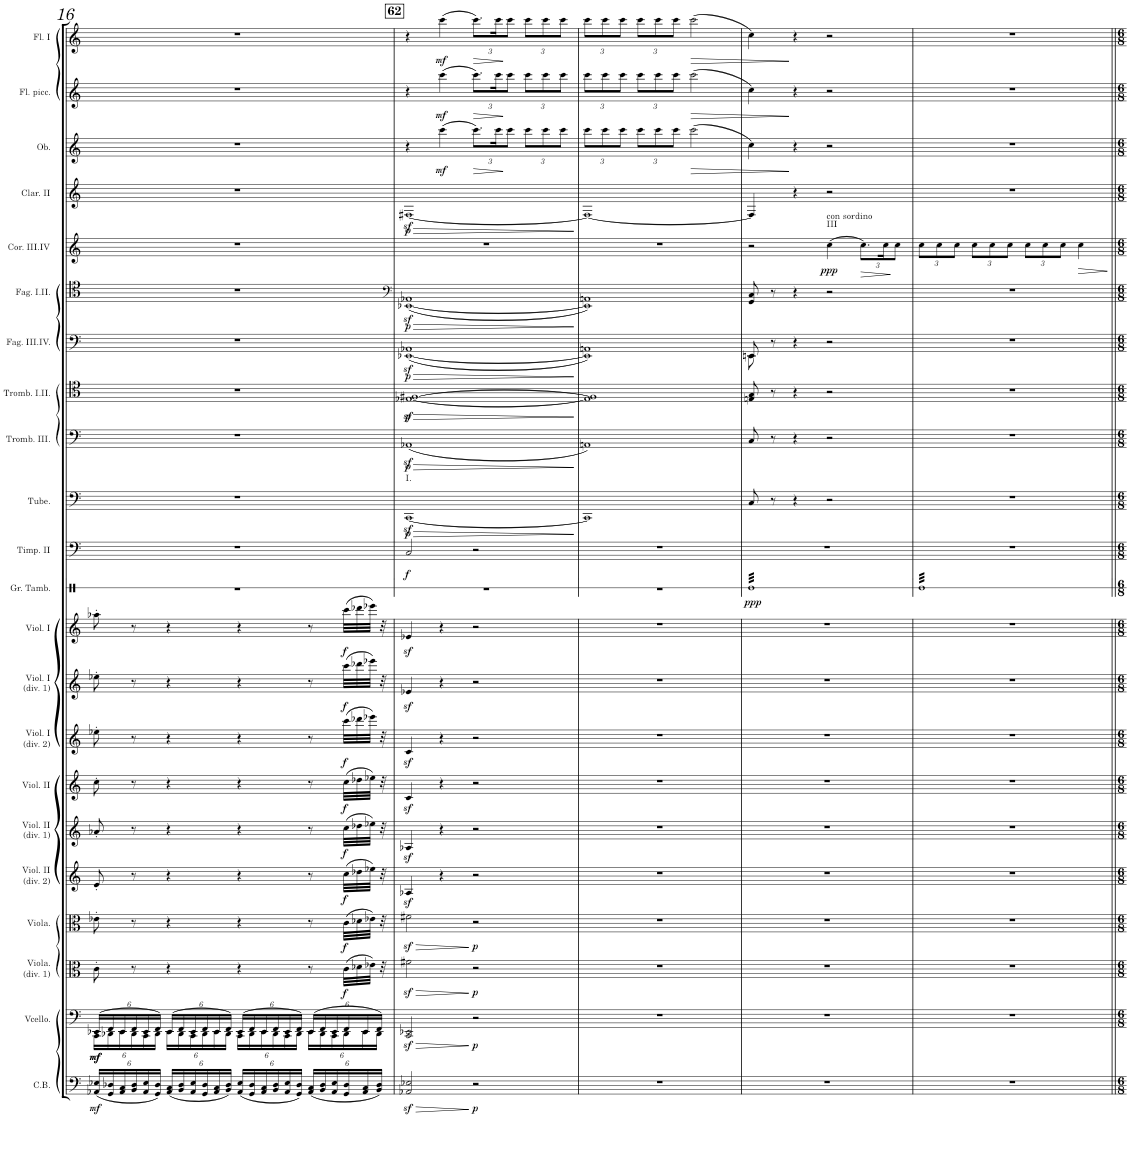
**kern	**dynam	**kern	**dynam	**kern	**dynam	**kern	**dynam	**kern	**dynam	**kern	**dynam	**kern	**dynam	**kern	**dynam	**kern	**dynam	**kern	**dynam	**kern	**dynam	**kern	**dynam	**kern	**dynam	**kern	**dynam	**kern	**dynam	**kern	**dynam	**kern	**dynam	**kern	**dynam	**kern	**dynam	**kern	**dynam	**kern	**dynam
*part21	*part21	*part20	*part20	*part19	*part19	*part18	*part18	*part17	*part17	*part16	*part16	*part15	*part15	*part14	*part14	*part13	*part13	*part12	*part12	*part11	*part11	*part10	*part10	*part9	*part9	*part8	*part8	*part7	*part7	*part6	*part6	*part5	*part5	*part4	*part4	*part3	*part3	*part2	*part2	*part1	*part1
*staff21	*staff21	*staff20	*staff20	*staff19	*staff19	*staff18	*staff18	*staff17	*staff17	*staff16	*staff16	*staff15	*staff15	*staff14	*staff14	*staff13	*staff13	*staff12	*staff12	*staff11	*staff11	*staff10	*staff10	*staff9	*staff9	*staff8	*staff8	*staff7	*staff7	*staff6	*staff6	*staff5	*staff5	*staff4	*staff4	*staff3	*staff3	*staff2	*staff2	*staff1	*staff1
*I"Contrabasso	*	*I"Violoncello	*	*I"Violas	*	*I"Viola.	*	*I"Violins	*	*I"Violino II.	*	*I"Violins	*	*I"Violins	*	*I"Violino I.	*	*I"Violins	*	*I"Timpani II         in Gis (Sol#) Cis (Ut#)	*	*I"2 Tube.	*	*I"Trombone III.	*	*I"Tromboni I e II.	*	*I"Bassoon	*	*I"I.II.  4 Fagotti          III.IV.	*	*I"High C Horn	*	*I"C Clarinet	*	*I"2 Oboi.	*	*I"Flauto piccolo.	*	*I"Flauto I.	*
*I'C.B.	*	*I'Vcello.	*	*	*	*I'Viola.	*	*	*	*	*	*	*	*	*	*	*	*I'Viol. I	*	*I'Timp. II	*	*I'Tube.	*	*I'Tromb. III.	*	*I'Tromb. I.II.	*	*	*	*I'Fag. I.II.	*	*	*	*	*	*I'Ob.	*	*I'Fl. picc.	*	*I'Fl. I	*
!!LO:PB:g=z
*clefF4	*	*clefF4	*	*clefC3	*	*clefC3	*	*clefG2	*	*clefG2	*	*clefG2	*	*clefG2	*	*clefG2	*	*clefG2	*	*clefF4	*	*clefF4	*	*clefF4	*	*clefC4	*	*clefF4	*	*clefC4	*	*clefG2	*	*clefG2	*	*clefG2	*	*clefG2	*	*clefG2	*
*Trd7c12	*	*	*	*	*	*	*	*	*	*	*	*	*	*	*	*	*	*	*	*	*	*	*	*	*	*	*	*	*	*	*	*Trd7c12	*	*Trd1c2	*	*	*	*Trd-7c-12	*	*	*
*k[]	*	*k[]	*	*k[]	*	*k[]	*	*k[]	*	*k[]	*	*k[]	*	*k[]	*	*k[]	*	*k[]	*	*k[]	*	*k[]	*	*k[]	*	*k[]	*	*k[]	*	*k[]	*	*k[]	*	*k[]	*	*k[]	*	*k[]	*	*k[]	*
*M4/4	*	*M4/4	*	*M4/4	*	*M4/4	*	*M4/4	*	*M4/4	*	*M4/4	*	*M4/4	*	*M4/4	*	*M4/4	*	*M4/4	*	*M4/4	*	*M4/4	*	*M4/4	*	*M4/4	*	*M4/4	*	*M4/4	*	*M4/4	*	*M4/4	*	*M4/4	*	*M4/4	*
*met(c)	*	*met(c)	*	*met(c)	*	*met(c)	*	*met(c)	*	*met(c)	*	*met(c)	*	*met(c)	*	*met(c)	*	*met(c)	*	*met(c)	*	*met(c)	*	*met(c)	*	*met(c)	*	*met(c)	*	*met(c)	*	*met(c)	*	*met(c)	*	*met(c)	*	*met(c)	*	*met(c)	*
*Xbrackettup	*	*Xbrackettup	*	*	*	*	*	*	*	*	*	*	*	*	*	*	*	*	*	*	*	*	*	*	*	*	*	*	*	*	*	*	*	*	*	*	*	*	*	*	*
=16	=16	=16	=16	=16	=16	=16	=16	=16	=16	=16	=16	=16	=16	=16	=16	=16	=16	=16	=16	=16	=16	=16	=16	=16	=16	=16	=16	=16	=16	=16	=16	=16	=16	=16	=16	=16	=16	=16	=16	=16	=16
*	*	*^	*	*	*	*	*	*	*	*	*	*	*	*	*	*	*	*	*	*	*	*	*	*	*	*	*	*	*	*	*	*	*	*	*	*	*	*	*	*	*
!	!LO:DY:b	!	!	!LO:DY:b	!	!	!	!	!	!	!	!	!	!	!	!	!	!	!	!	!	!	!	!	!	!	!	!	!	!	!	!	!	!	!	!	!	!	!	!	!	!
!	!	!	!	!LO:DY:n=1:b	!	!	!	!	!	!	!	!	!	!	!	!	!	!	!	!	!	!	!	!	!	!	!	!	!	!	!	!	!	!	!	!	!	!	!	!	!	!
(24AA-X/ 24E-X/LL	mf	(24EE-X/LL	24CC\LL	mf mf	8c'\	.	8e-X'\	.	8e'/	.	8a-X'/	.	8cc'\	.	8ee-X'\	.	8ee-X'\	.	8aa-X'\	.	1r	.	1r	.	1r	.	1r	.	1r	.	1r	.	1r	.	1r	.	1r	.	1r	.	1r	.
24GG/ 24D-X/	.	24FF/	24DD-X\	.	.	.	.	.	.	.	.	.	.	.	.	.	.	.	.	.	.	.	.	.	.	.	.	.	.	.	.	.	.	.	.	.	.	.	.	.	.	.
24AA-/ 24C/	.	24EE-/	24EE-\	.	.	.	.	.	.	.	.	.	.	.	.	.	.	.	.	.	.	.	.	.	.	.	.	.	.	.	.	.	.	.	.	.	.	.	.	.	.	.
24BB/ 24D-/	.	24FF/	24DD-\	.	8r	.	8r	.	8r	.	8r	.	8r	.	8r	.	8r	.	8r	.	.	.	.	.	.	.	.	.	.	.	.	.	.	.	.	.	.	.	.	.	.	.
24AA-/ 24E-/	.	24EE-/	24CC\	.	.	.	.	.	.	.	.	.	.	.	.	.	.	.	.	.	.	.	.	.	.	.	.	.	.	.	.	.	.	.	.	.	.	.	.	.	.	.
24GG/ 24D-/JJ)	.	24FF/JJ)	24DD-\JJ	.	.	.	.	.	.	.	.	.	.	.	.	.	.	.	.	.	.	.	.	.	.	.	.	.	.	.	.	.	.	.	.	.	.	.	.	.	.	.
(24AA-/ 24C/LL	.	(24EE-/LL	24EE-\LL	.	4r	.	4r	.	4r	.	4r	.	4r	.	4r	.	4r	.	4r	.	.	.	.	.	.	.	.	.	.	.	.	.	.	.	.	.	.	.	.	.	.	.
24BB/ 24D-/	.	24FF/	24DD-\	.	.	.	.	.	.	.	.	.	.	.	.	.	.	.	.	.	.	.	.	.	.	.	.	.	.	.	.	.	.	.	.	.	.	.	.	.	.	.
24AA-/ 24E-/	.	24EE-/	24CC\	.	.	.	.	.	.	.	.	.	.	.	.	.	.	.	.	.	.	.	.	.	.	.	.	.	.	.	.	.	.	.	.	.	.	.	.	.	.	.
24GG/ 24D-/	.	24FF/	24DD-\	.	.	.	.	.	.	.	.	.	.	.	.	.	.	.	.	.	.	.	.	.	.	.	.	.	.	.	.	.	.	.	.	.	.	.	.	.	.	.
24AA-/ 24C/	.	24EE-/	24EE-\	.	.	.	.	.	.	.	.	.	.	.	.	.	.	.	.	.	.	.	.	.	.	.	.	.	.	.	.	.	.	.	.	.	.	.	.	.	.	.
24BB/ 24D-/JJ)	.	24FF/JJ)	24DD-\JJ	.	.	.	.	.	.	.	.	.	.	.	.	.	.	.	.	.	.	.	.	.	.	.	.	.	.	.	.	.	.	.	.	.	.	.	.	.	.	.
(24AA-/ 24E-/LL	.	(24EE-/LL	24CC\LL	.	4r	.	4r	.	4r	.	4r	.	4r	.	4r	.	4r	.	4r	.	.	.	.	.	.	.	.	.	.	.	.	.	.	.	.	.	.	.	.	.	.	.
24GG/ 24D-/	.	24FF/	24DD-\	.	.	.	.	.	.	.	.	.	.	.	.	.	.	.	.	.	.	.	.	.	.	.	.	.	.	.	.	.	.	.	.	.	.	.	.	.	.	.
24AA-/ 24C/	.	24EE-/	24EE-\	.	.	.	.	.	.	.	.	.	.	.	.	.	.	.	.	.	.	.	.	.	.	.	.	.	.	.	.	.	.	.	.	.	.	.	.	.	.	.
24BB/ 24D-/	.	24FF/	24DD-\	.	.	.	.	.	.	.	.	.	.	.	.	.	.	.	.	.	.	.	.	.	.	.	.	.	.	.	.	.	.	.	.	.	.	.	.	.	.	.
24AA-/ 24E-/	.	24EE-/	24CC\	.	.	.	.	.	.	.	.	.	.	.	.	.	.	.	.	.	.	.	.	.	.	.	.	.	.	.	.	.	.	.	.	.	.	.	.	.	.	.
24GG/ 24D-/JJ)	.	24FF/JJ)	24DD-\JJ	.	.	.	.	.	.	.	.	.	.	.	.	.	.	.	.	.	.	.	.	.	.	.	.	.	.	.	.	.	.	.	.	.	.	.	.	.	.	.
(24AA-/ 24C/LL	.	(24EE-/LL	24EE-\LL	.	8r	.	8r	.	8r	.	8r	.	8r	.	8r	.	8r	.	8r	.	.	.	.	.	.	.	.	.	.	.	.	.	.	.	.	.	.	.	.	.	.	.
24BB/ 24D-/	.	24FF/	24DD-\	.	.	.	.	.	.	.	.	.	.	.	.	.	.	.	.	.	.	.	.	.	.	.	.	.	.	.	.	.	.	.	.	.	.	.	.	.	.	.
24AA-/ 24E-/	.	24EE-/	24CC\	.	.	.	.	.	.	.	.	.	.	.	.	.	.	.	.	.	.	.	.	.	.	.	.	.	.	.	.	.	.	.	.	.	.	.	.	.	.	.
!	!	!	!	!	!	!LO:DY:b	!	!LO:DY:b	!	!LO:DY:b	!	!LO:DY:b	!	!LO:DY:b	!	!LO:DY:b	!	!LO:DY:b	!	!LO:DY:b	!	!	!	!	!	!	!	!	!	!	!	!	!	!	!	!	!	!	!	!	!	!
24GG/ 24D-/	.	24FF/	24DD-\	.	(32c\LLL	f	(32c\LLL	f	(32cc\LLL	f	(32cc\LLL	f	(32cc\LLL	f	(32ccc\LLL	f	(32ccc\LLL	f	(32ccc\LLL	f	.	.	.	.	.	.	.	.	.	.	.	.	.	.	.	.	.	.	.	.	.	.
.	.	.	.	.	32d-X\	.	32d-X\	.	32dd-X\	.	32dd-X\	.	32dd-X\	.	32ddd-X\	.	32ddd-X\	.	32ddd-X\	.	.	.	.	.	.	.	.	.	.	.	.	.	.	.	.	.	.	.	.	.	.	.
24AA-/ 24C/	.	24EE-/	24EE-\	.	.	.	.	.	.	.	.	.	.	.	.	.	.	.	.	.	.	.	.	.	.	.	.	.	.	.	.	.	.	.	.	.	.	.	.	.	.	.
.	.	.	.	.	32e-X\JJJ)	.	32e-X\JJJ)	.	32ee-X\JJJ)	.	32ee-X\JJJ)	.	32ee-X\JJJ)	.	32eee-X\JJJ)	.	32eee-X\JJJ)	.	32eee-X\JJJ)	.	.	.	.	.	.	.	.	.	.	.	.	.	.	.	.	.	.	.	.	.	.	.
24BB/ 24D-/JJ)	.	24FF/JJ)	24DD-\JJ	.	.	.	.	.	.	.	.	.	.	.	.	.	.	.	.	.	.	.	.	.	.	.	.	.	.	.	.	.	.	.	.	.	.	.	.	.	.	.
.	.	.	.	.	32r	.	32r	.	32r	.	32r	.	32r	.	32r	.	32r	.	32r	.	.	.	.	.	.	.	.	.	.	.	.	.	.	.	.	.	.	.	.	.	.	.
*	*	*v	*v	*	*	*	*	*	*	*	*	*	*	*	*	*	*	*	*	*	*	*	*	*	*	*	*	*	*	*	*	*	*	*	*	*	*	*	*	*	*	*
!!LO:REH:place=s1:a:B:cj:fs=14:t=62
=17	=17	=17	=17	=17	=17	=17	=17	=17	=17	=17	=17	=17	=17	=17	=17	=17	=17	=17	=17	=17	=17	=17	=17	=17	=17	=17	=17	=17	=17	=17	=17	=17	=17	=17	=17	=17	=17	=17	=17	=17	=17
*	*	*	*	*	*	*	*	*	*	*	*	*	*	*	*	*	*	*	*	*	*	*	*	*	*	*	*	*	*	*clefF4	*	*	*	*	*	*	*	*	*	*	*
!	!	!	!	!	!	!	!	!	!	!	!	!	!	!	!	!	!	!	!	!	!	!LO:TX:a:t=I.	!	!	!	!	!	!	!	!	!	!	!	!	!	!	!	!	!	!	!
!	!LO:HP:b	!	!LO:HP:b	!	!LO:HP:b	!	!LO:HP:b	!	!	!	!	!	!	!	!	!	!	!	!	!	!LO:DY:b	!	!LO:HP:b	!	!LO:HP:b	!	!LO:HP:b	!	!LO:HP:b	!	!LO:HP:b	!	!	!	!LO:HP:b	!	!	!	!	!	!
!	!	!	!	!	!	!	!	!	!	!	!	!	!	!	!	!	!	!	!	!	!	!	!LO:DY:n=1:b	!	!LO:DY:n=1:b	!	!LO:DY:n=1:b	!	!LO:DY:n=1:b	!	!LO:DY:n=1:b	!	!	!	!LO:DY:n=1:b	!	!	!	!	!	!
2AA-X/z< 2E-X/z<	>	2CC/z< 2EE-X/z<	>	2f#Xz<\	>	2f#Xz<\	>	4A-Xz</	.	4A-Xz</	.	4cz</	.	4cz</	.	4e-Xz</	.	4e-Xz</	.	2C/	f	[1CCz<	> p	(1AA-Xz<	> p	[1E-Xz< [1F#Xz<	> p	([1EE-Xz< 1AA-Xz<	> p	([1EE-Xz< 1AA-Xz<	> p	1r	.	[1F#Xz<	> p	4r	.	4r	.	4r	.
!	!	!	!	!	!	!	!	!	!	!	!	!	!	!	!	!	!	!	!	!	!	!	!	!	!	!	!	!	!	!	!	!	!	!	!	!	!LO:DY:b	!	!LO:DY:b	!	!LO:DY:b
.	.	.	.	.	.	.	.	4r	.	4r	.	4r	.	4r	.	4r	.	4r	.	.	.	.	.	.	.	.	.	.	.	.	.	.	.	.	.	(4ccc\	mf	(4ccc\	mf	(4ccc\	mf
*	*	*	*	*	*	*	*	*	*	*	*	*	*	*	*	*	*	*	*	*	*	*	*	*	*	*	*	*	*	*	*	*	*	*	*	*Xbrackettup	*	*	*	*	*
!	!	!	!	!	!	!	!	!	!	!	!	!	!	!	!	!	!	!	!	!	!	!	!	!	!	!	!	!	!	!	!	!	!	!	!	!	!LO:HP:b	!	!	!	!
*	*	*	*	*	*	*	*	*	*	*	*	*	*	*	*	*	*	*	*	*	*	*	*	*	*	*	*	*	*	*	*	*	*	*	*	*	*	*Xbrackettup	*	*	*
!	!	!	!	!	!	!	!	!	!	!	!	!	!	!	!	!	!	!	!	!	!	!	!	!	!	!	!	!	!	!	!	!	!	!	!	!	!	!	!LO:HP:b	!	!
*	*	*	*	*	*	*	*	*	*	*	*	*	*	*	*	*	*	*	*	*	*	*	*	*	*	*	*	*	*	*	*	*	*	*	*	*	*	*	*	*Xbrackettup	*
!	!LO:DY:n=1:b	!	!LO:DY:n=1:b	!	!LO:DY:n=1:b	!	!LO:DY:n=1:b	!	!	!	!	!	!	!	!	!	!	!	!	!	!	!	!	!	!	!	!	!	!	!	!	!	!	!	!	!	!	!	!	!	!LO:HP:b
2r	] p	2r	] p	2r	] p	2r	] p	2r	.	2r	.	2r	.	2r	.	2r	.	2r	.	2r	.	.	.	.	.	.	.	.	.	.	.	.	.	.	.	12.ccc\L)	>	12.ccc\L)	>	12.ccc\L)	>
.	.	.	.	.	.	.	.	.	.	.	.	.	.	.	.	.	.	.	.	.	.	.	.	.	.	.	.	.	.	.	.	.	.	.	.	24ccc\K	.	24ccc\K	.	24ccc\K	.
.	.	.	.	.	.	.	.	.	.	.	.	.	.	.	.	.	.	.	.	.	.	.	.	.	.	.	.	.	.	.	.	.	.	.	.	12ccc\J	]	12ccc\J	]	12ccc\J	]
.	.	.	.	.	.	.	.	.	.	.	.	.	.	.	.	.	.	.	.	.	.	.	.	.	.	.	.	.	.	.	.	.	.	.	.	12ccc\L	.	12ccc\L	.	12ccc\L	.
.	.	.	.	.	.	.	.	.	.	.	.	.	.	.	.	.	.	.	.	.	.	.	.	.	.	.	.	.	.	.	.	.	.	.	.	12ccc\	.	12ccc\	.	12ccc\	.
.	.	.	.	.	.	.	.	.	.	.	.	.	.	.	.	.	.	.	.	.	.	.	.	.	.	.	.	.	.	.	.	.	.	.	.	12ccc\J	.	12ccc\J	.	12ccc\J	.
.	.	.	.	.	.	.	.	.	.	.	.	.	.	.	.	.	.	.	.	.	.	.	]	.	]	.	]	.	]	.	]	.	.	.	]	.	.	.	.	.	.
=18	=18	=18	=18	=18	=18	=18	=18	=18	=18	=18	=18	=18	=18	=18	=18	=18	=18	=18	=18	=18	=18	=18	=18	=18	=18	=18	=18	=18	=18	=18	=18	=18	=18	=18	=18	=18	=18	=18	=18	=18	=18
1r	.	1r	.	1r	.	1r	.	1r	.	1r	.	1r	.	1r	.	1r	.	1r	.	1r	.	1CC]	.	1AAn)	.	1E-] 1F#]	.	1EE-] 1AAn)	.	1EE-] 1AAn)	.	1r	.	1F#_	.	12ccc\L	.	12ccc\L	.	12ccc\L	.
.	.	.	.	.	.	.	.	.	.	.	.	.	.	.	.	.	.	.	.	.	.	.	.	.	.	.	.	.	.	.	.	.	.	.	.	12ccc\	.	12ccc\	.	12ccc\	.
.	.	.	.	.	.	.	.	.	.	.	.	.	.	.	.	.	.	.	.	.	.	.	.	.	.	.	.	.	.	.	.	.	.	.	.	12ccc\J	.	12ccc\J	.	12ccc\J	.
.	.	.	.	.	.	.	.	.	.	.	.	.	.	.	.	.	.	.	.	.	.	.	.	.	.	.	.	.	.	.	.	.	.	.	.	12ccc\L	.	12ccc\L	.	12ccc\L	.
.	.	.	.	.	.	.	.	.	.	.	.	.	.	.	.	.	.	.	.	.	.	.	.	.	.	.	.	.	.	.	.	.	.	.	.	12ccc\	.	12ccc\	.	12ccc\	.
.	.	.	.	.	.	.	.	.	.	.	.	.	.	.	.	.	.	.	.	.	.	.	.	.	.	.	.	.	.	.	.	.	.	.	.	12ccc\J	.	12ccc\J	.	12ccc\J	.
!	!	!	!	!	!	!	!	!	!	!	!	!	!	!	!	!	!	!	!	!	!	!	!	!	!	!	!	!	!	!	!	!	!	!	!	!	!LO:HP:b	!	!LO:HP:b	!	!LO:HP:b
.	.	.	.	.	.	.	.	.	.	.	.	.	.	.	.	.	.	.	.	.	.	.	.	.	.	.	.	.	.	.	.	.	.	.	.	(2ccc\	>	(2ccc\	>	(2ccc\	>
=19	=19	=19	=19	=19	=19	=19	=19	=19	=19	=19	=19	=19	=19	=19	=19	=19	=19	=19	=19	=19	=19	=19	=19	=19	=19	=19	=19	=19	=19	=19	=19	=19	=19	=19	=19	=19	=19	=19	=19	=19	=19
*	*	*	*	*	*	*	*	*	*	*	*	*	*	*	*	*	*	*	*	*	*	*	*	*	*	*	*	*^	*	*	*	*	*	*	*	*	*	*	*	*	*
1r	.	1r	.	1r	.	1r	.	1r	.	1r	.	1r	.	1r	.	1r	.	1r	.	1r	.	8C/	.	8C/	.	8En/ 8G/	.	8EEn/	8EE\	.	8GG/ 8C/	.	2r	.	4F#/]	.	4cc\)	.	4cc\)	.	4cc\)	.
.	.	.	.	.	.	.	.	.	.	.	.	.	.	.	.	.	.	.	.	.	.	8r	.	8r	.	8r	.	8r	2..ryy	.	8r	.	.	.	.	.	.	.	.	.	.	.
.	.	.	.	.	.	.	.	.	.	.	.	.	.	.	.	.	.	.	.	.	.	4r	.	4r	.	4r	.	4r	.	.	4r	.	.	.	4r	.	4r	]	4r	]	4r	]
!	!	!	!	!	!	!	!	!	!	!	!	!	!	!	!	!	!	!	!	!	!	!	!	!	!	!	!	!	!	!	!	!	!LO:TX:a:t=III	!	!	!	!	!	!	!	!	!
!	!	!	!	!	!	!	!	!	!	!	!	!	!	!	!	!	!	!	!	!	!	!	!	!	!	!	!	!	!	!	!	!	!LO:TX:a:t=con sordino	!	!	!	!	!	!	!	!	!
!	!	!	!	!	!	!	!	!	!	!	!	!	!	!	!	!	!	!	!	!	!	!	!	!	!	!	!	!	!	!	!	!	!	!LO:DY:b	!	!	!	!	!	!	!	!
.	.	.	.	.	.	.	.	.	.	.	.	.	.	.	.	.	.	.	.	.	.	2r	.	2r	.	2r	.	2r	.	.	2r	.	(4cc\	ppp	2r	.	2r	.	2r	.	2r	.
*	*	*	*	*	*	*	*	*	*	*	*	*	*	*	*	*	*	*	*	*	*	*	*	*	*	*	*	*	*	*	*	*	*Xbrackettup	*	*	*	*	*	*	*	*	*
!	!	!	!	!	!	!	!	!	!	!	!	!	!	!	!	!	!	!	!	!	!	!	!	!	!	!	!	!	!	!	!	!	!	!LO:HP:b	!	!	!	!	!	!	!	!
.	.	.	.	.	.	.	.	.	.	.	.	.	.	.	.	.	.	.	.	.	.	.	.	.	.	.	.	.	.	.	.	.	12.cc\L)	>	.	.	.	.	.	.	.	.
.	.	.	.	.	.	.	.	.	.	.	.	.	.	.	.	.	.	.	.	.	.	.	.	.	.	.	.	.	.	.	.	.	24cc\K	.	.	.	.	.	.	.	.	.
.	.	.	.	.	.	.	.	.	.	.	.	.	.	.	.	.	.	.	.	.	.	.	.	.	.	.	.	.	.	.	.	.	12cc\J	]	.	.	.	.	.	.	.	.
*	*	*	*	*	*	*	*	*	*	*	*	*	*	*	*	*	*	*	*	*	*	*	*	*	*	*	*	*v	*v	*	*	*	*	*	*	*	*	*	*	*	*	*
=20	=20	=20	=20	=20	=20	=20	=20	=20	=20	=20	=20	=20	=20	=20	=20	=20	=20	=20	=20	=20	=20	=20	=20	=20	=20	=20	=20	=20	=20	=20	=20	=20	=20	=20	=20	=20	=20	=20	=20	=20	=20
1r	.	1r	.	1r	.	1r	.	1r	.	1r	.	1r	.	1r	.	1r	.	1r	.	1r	.	1r	.	1r	.	1r	.	1r	.	1r	.	12cc\L	.	1r	.	1r	.	1r	.	1r	.
.	.	.	.	.	.	.	.	.	.	.	.	.	.	.	.	.	.	.	.	.	.	.	.	.	.	.	.	.	.	.	.	12cc\	.	.	.	.	.	.	.	.	.
.	.	.	.	.	.	.	.	.	.	.	.	.	.	.	.	.	.	.	.	.	.	.	.	.	.	.	.	.	.	.	.	12cc\J	.	.	.	.	.	.	.	.	.
.	.	.	.	.	.	.	.	.	.	.	.	.	.	.	.	.	.	.	.	.	.	.	.	.	.	.	.	.	.	.	.	12cc\L	.	.	.	.	.	.	.	.	.
.	.	.	.	.	.	.	.	.	.	.	.	.	.	.	.	.	.	.	.	.	.	.	.	.	.	.	.	.	.	.	.	12cc\	.	.	.	.	.	.	.	.	.
.	.	.	.	.	.	.	.	.	.	.	.	.	.	.	.	.	.	.	.	.	.	.	.	.	.	.	.	.	.	.	.	12cc\J	.	.	.	.	.	.	.	.	.
.	.	.	.	.	.	.	.	.	.	.	.	.	.	.	.	.	.	.	.	.	.	.	.	.	.	.	.	.	.	.	.	12cc\L	.	.	.	.	.	.	.	.	.
.	.	.	.	.	.	.	.	.	.	.	.	.	.	.	.	.	.	.	.	.	.	.	.	.	.	.	.	.	.	.	.	12cc\	.	.	.	.	.	.	.	.	.
.	.	.	.	.	.	.	.	.	.	.	.	.	.	.	.	.	.	.	.	.	.	.	.	.	.	.	.	.	.	.	.	12cc\J	.	.	.	.	.	.	.	.	.
!	!	!	!	!	!	!	!	!	!	!	!	!	!	!	!	!	!	!	!	!	!	!	!	!	!	!	!	!	!	!	!	!	!LO:HP:b	!	!	!	!	!	!	!	!
.	.	.	.	.	.	.	.	.	.	.	.	.	.	.	.	.	.	.	.	.	.	.	.	.	.	.	.	.	.	.	.	4cc\	>	.	.	.	.	.	.	.	.
.	.	.	.	.	.	.	.	.	.	.	.	.	.	.	.	.	.	.	.	.	.	.	.	.	.	.	.	.	.	.	.	.	]	.	.	.	.	.	.	.	.
=||	=||	=||	=||	=||	=||	=||	=||	=||	=||	=||	=||	=||	=||	=||	=||	=||	=||	=||	=||	=||	=||	=||	=||	=||	=||	=||	=||	=||	=||	=||	=||	=||	=||	=||	=||	=||	=||	=||	=||	=||	=||
*-	*-	*-	*-	*-	*-	*-	*-	*-	*-	*-	*-	*-	*-	*-	*-	*-	*-	*-	*-	*-	*-	*-	*-	*-	*-	*-	*-	*-	*-	*-	*-	*-	*-	*-	*-	*-	*-	*-	*-	*-	*-
